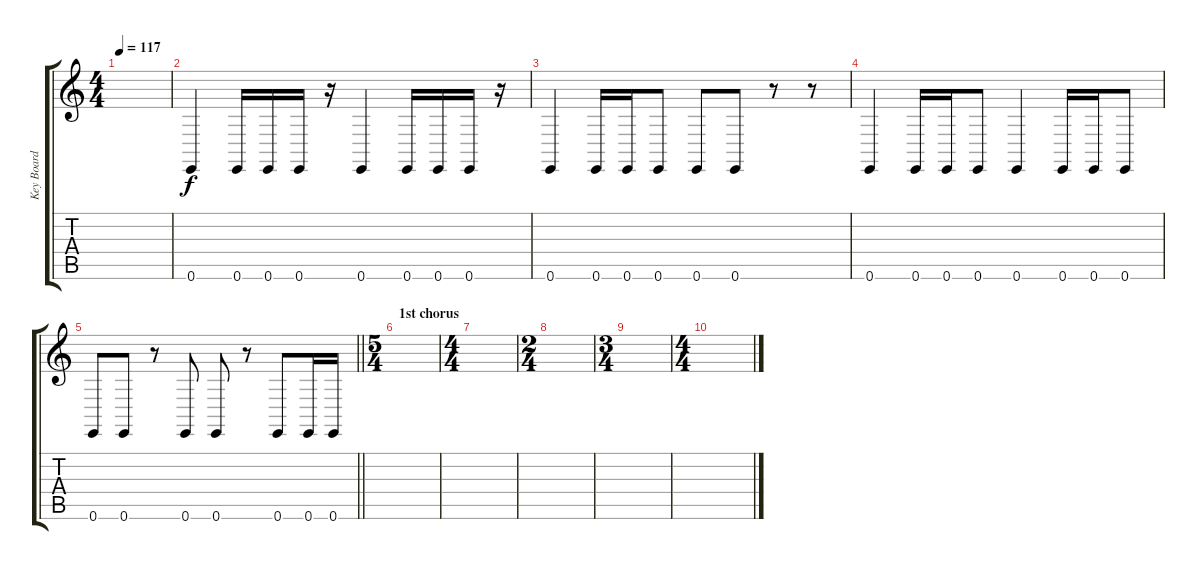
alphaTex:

\track ("Key Board" "Key Board") {instrument lead1square}
\staff {score tabs}
\tuning (E4 B3 G3 D3 A2 E2) {hide}
\ts (4 4)
\tempo 117
\clef g2
\ks c
|
0.6.4 0.6.16 0.6.16 0.6.16 r.16 0.6.4 0.6.16 0.6.16 0.6.16 r.16 |
0.6.4 0.6.16 0.6.16 0.6.8 0.6.8 0.6.8 r.8 r.8 |
0.6.4 0.6.16 0.6.16 0.6.8 0.6.4 0.6.16 0.6.16 0.6.8 |
\barLineRight lightlight
0.6.8 0.6.8 r.8 0.6.8 0.6.8 r.8 0.6.8 0.6.16 0.6.16 |
\ts (5 4)
\section ("" "1st chorus")
|
\ts (4 4)
|
\ts (2 4)
|
\ts (3 4)
|
\ts (4 4)
